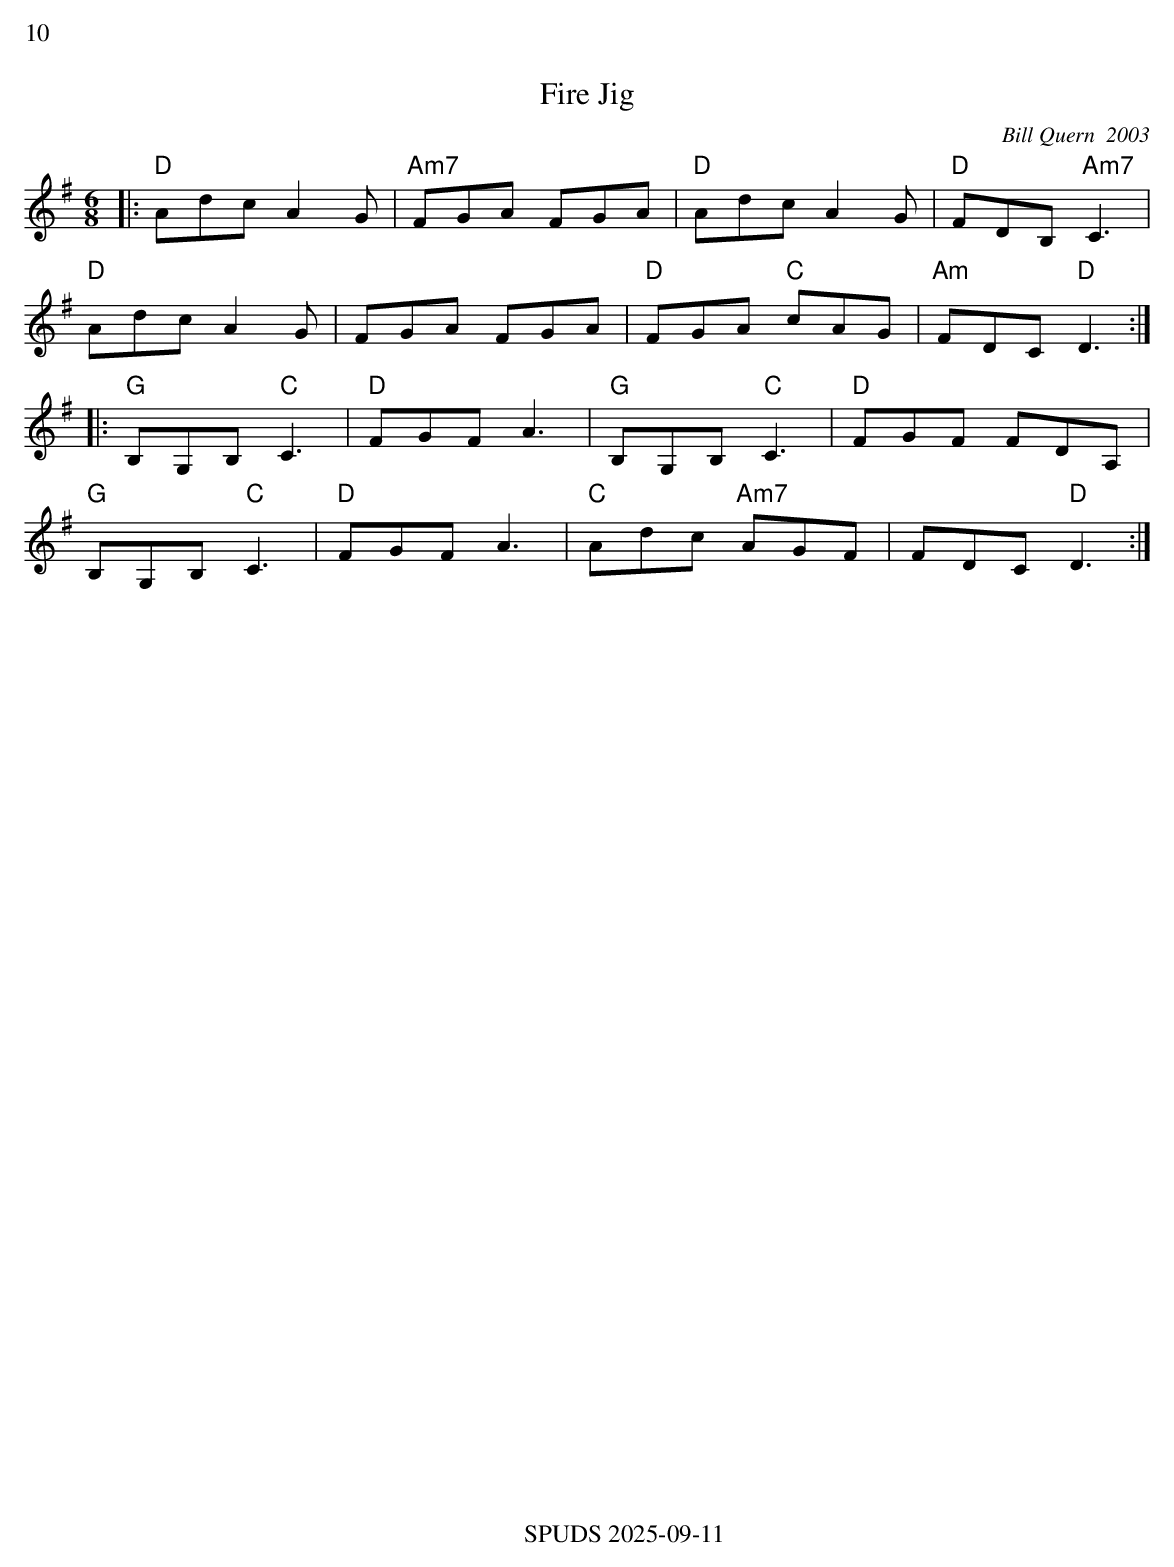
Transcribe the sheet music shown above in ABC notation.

X:1
%%text 10
T:Fire Jig
C:Bill Quern  2003
M:6/8
L:1/8
K:Dmix
|:"D"AdcA2G|"Am7"FGA FGA|"D"AdcA2G|"D"FDB,"Am7"C3|
"D"AdcA2G|FGA FGA|"D"FGA "C"cAG|"Am"FDC"D"D3:|
|:"G"B,G,B,"C"C3|"D"FGFA3|"G"B,G,B,"C"C3|"D"FGF FDA,|
"G"B,G,B,"C"C3|"D"FGFA3|"C"Adc "Am7"AGF|FDC"D"D3:|
